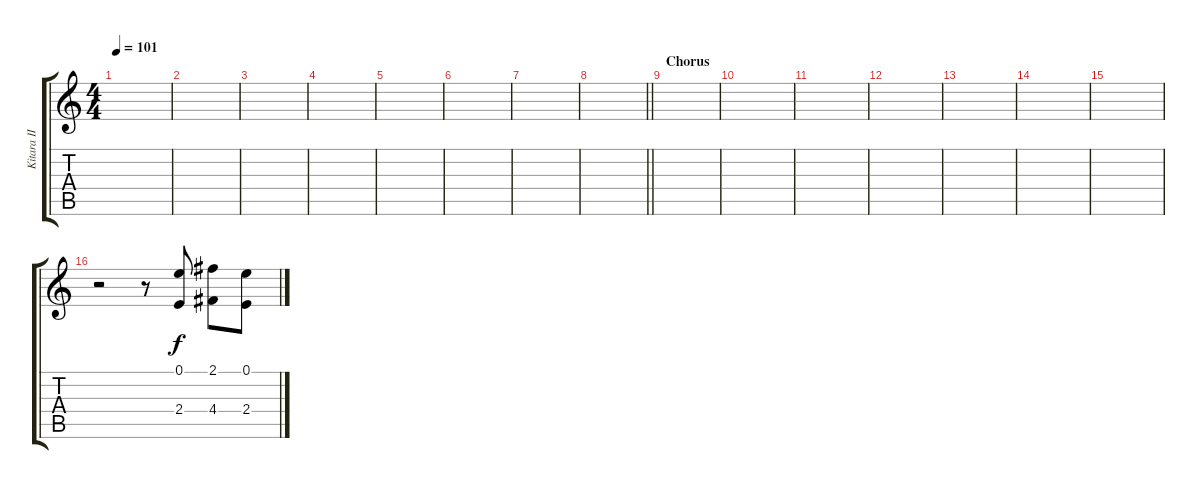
\track ("Kitara II" "Kitara II") {instrument distortionguitar}
\staff {score tabs}
\tuning (E4 B3 G3 D3 A2 E2) {hide}
\ts (4 4)
\tempo 101
\clef g2
\ks c
|
|
|
|
|
|
|
\barLineRight lightlight
|
\section ("" "Chorus")
|
|
|
|
|
|
|
r.2 r.8 (0.1 2.4).8 (2.1 4.4).8 (0.1 2.4).8
